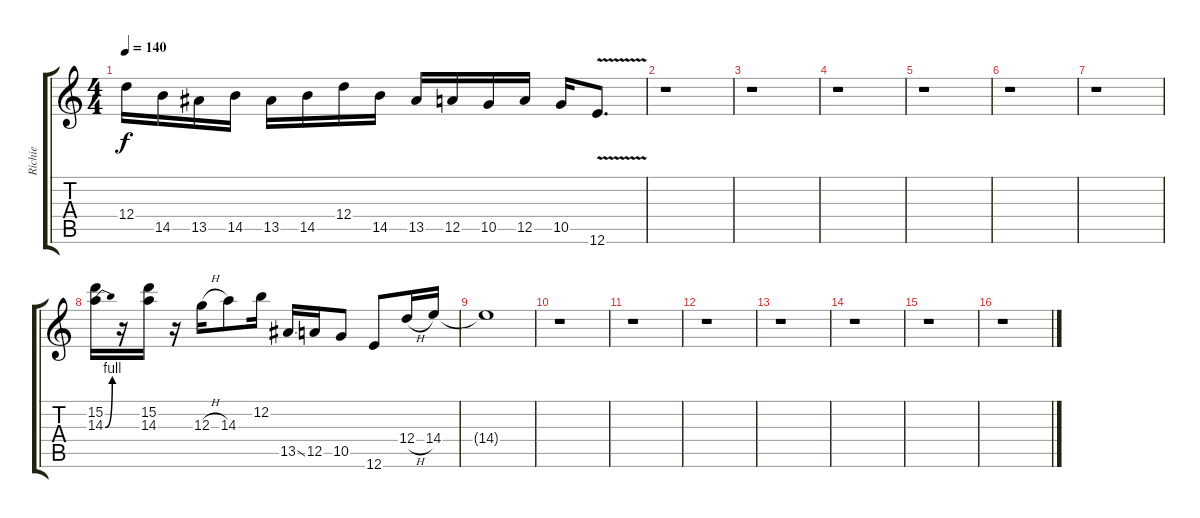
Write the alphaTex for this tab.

\track ("Richie" "Richie") {instrument distortionguitar}
\staff {score tabs}
\tuning (E4 B3 G3 D3 A2 E2) {hide}
\ts (4 4)
\tempo 140
\clef g2
\ks c
12.4.16{dy f} 14.5.16 13.5.16 14.5.16 13.5.16 14.5.16 12.4.16 14.5.16 13.5.16 12.5.16 10.5.16 12.5.16 10.5.16 12.6{v}.8{d} |
r.1 |
r.1 |
r.1 |
r.1 |
r.1 |
r.1 |
(15.2 14.3{be (bend 0 0 60 4)}).16 r.16 (15.2 14.3).16 r.16 12.3{h}.16 14.3.8 12.2.16 13.5{ss}.16 12.5.16 10.5.8 12.6.8 12.4{h}.16 14.4.16 |
14.4{t}.1 |
r.1 |
r.1 |
r.1 |
r.1 |
r.1 |
r.1 |
r.1
